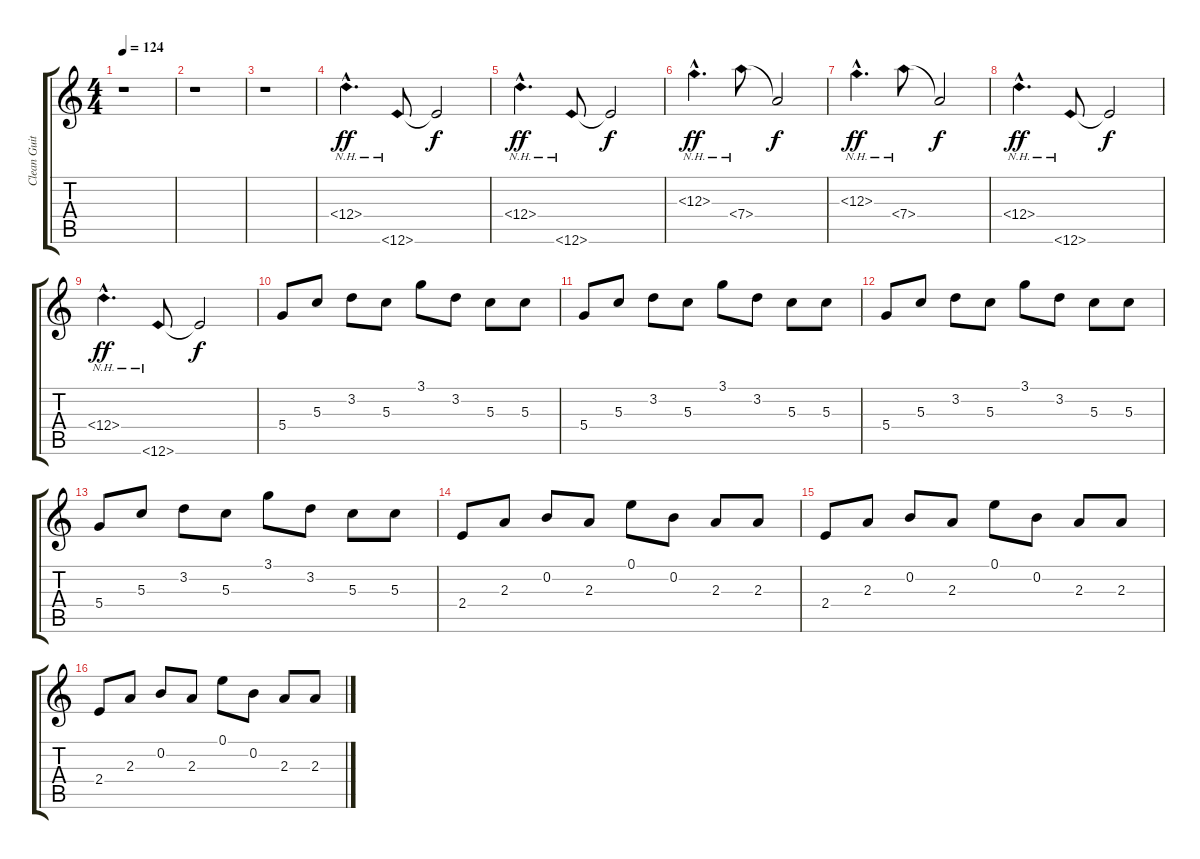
\track ("Clean Guitar" "Clean Guit") {instrument electricguitarclean}
\staff {score tabs}
\tuning (E4 B3 G3 D3 A2 E2) {hide}
\ts (4 4)
\tempo 124
\clef g2
\ks c
r.1{dy ff instrument electricguitarclean} |
r.1 |
r.1 |
12.4{nh hac}.4{d instrument acousticguitarnylon} 12.6{nh}.8 12.6{t}.2{dy f} |
12.4{nh hac}.4{d dy ff instrument acousticguitarnylon} 12.6{nh}.8 12.6{t}.2{dy f} |
12.3{nh hac}.4{d dy ff instrument acousticguitarnylon} 7.4{nh}.8 7.4{t}.2{dy f} |
12.3{nh hac}.4{d dy ff instrument acousticguitarnylon} 7.4{nh}.8 7.4{t}.2{dy f} |
12.4{nh hac}.4{d dy ff instrument acousticguitarnylon} 12.6{nh}.8 12.6{t}.2{dy f} |
12.4{nh hac}.4{d dy ff instrument acousticguitarnylon} 12.6{nh}.8 12.6{t}.2{dy f} |
5.4.8{instrument electricguitarclean} 5.3.8 3.2.8 5.3.8 3.1.8 3.2.8 5.3.8 5.3.8 |
5.4.8 5.3.8 3.2.8 5.3.8 3.1.8 3.2.8 5.3.8 5.3.8 |
5.4.8 5.3.8 3.2.8 5.3.8 3.1.8 3.2.8 5.3.8 5.3.8 |
5.4.8 5.3.8 3.2.8 5.3.8 3.1.8 3.2.8 5.3.8 5.3.8 |
2.4.8 2.3.8 0.2.8 2.3.8 0.1.8 0.2.8 2.3.8 2.3.8 |
2.4.8 2.3.8 0.2.8 2.3.8 0.1.8 0.2.8 2.3.8 2.3.8 |
2.4.8 2.3.8 0.2.8 2.3.8 0.1.8 0.2.8 2.3.8 2.3.8
